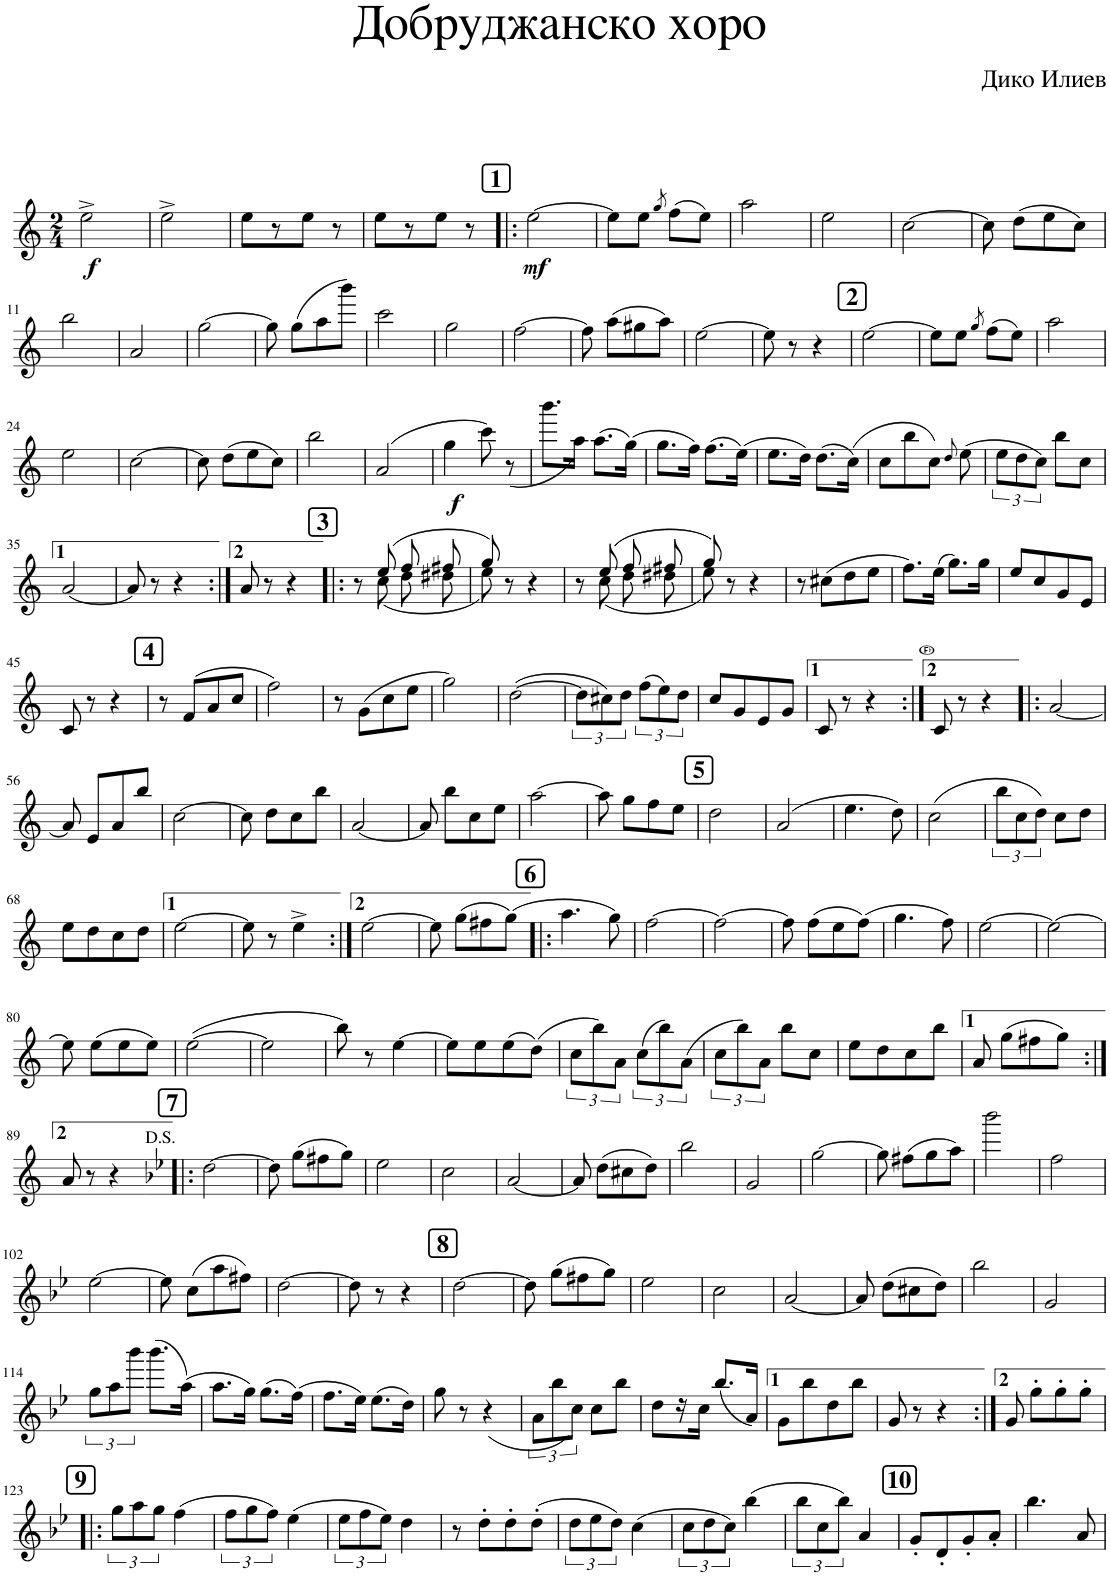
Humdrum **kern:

**kern	**dynam
*part1	*part1
*staff1	*staff1
*I"Tenor Saxophone	*
*I'Ten. Sax.	*
*clefG2	*
*Trd1c2	*
*k[]	*
*M2/4	*
=1	=1
!	!LO:DY:b
2ee^\	f
=2	=2
2ee^\	.
=3	=3
8ee\L	.
8r	.
8ee\J	.
8r	.
=4	=4
8ee\L	.
8r	.
8ee\J	.
8r	.
!!LO:REH:place=s1:a:B:cj:fs=14:t=1
=5!|:	=5!|:
!	!LO:DY:b
[2ee\	mf
=6	=6
8ee\L]	.
8ee\J	.
8qgg/	.
(8ff\L	.
8ee\J)	.
=7	=7
2aa\	.
=8	=8
2ee\	.
=9	=9
[2cc\	.
=10	=10
8cc\]	.
(8dd\L	.
8ee\	.
8cc\J)	.
!!LO:LB:g=z
=11	=11
2bb\	.
=12	=12
2a/	.
=13	=13
[2gg\	.
=14	=14
8gg\]	.
(8gg\L	.
8aa\	.
8bbb\J)	.
=15	=15
2ccc\	.
=16	=16
2gg\	.
=17	=17
[2ff\	.
=18	=18
8ff\]	.
(8aa\L	.
8gg#X\	.
8aa\J)	.
=19	=19
[2ee\	.
=20	=20
8ee\]	.
8r	.
4r	.
!!LO:REH:place=s1:a:B:cj:fs=14:t=2
=21	=21
[2ee\	.
=22	=22
8ee\L]	.
8ee\J	.
8qgg/	.
(8ff\L	.
8ee\J)	.
=23	=23
2aa\	.
!!LO:LB:g=z
=24	=24
2ee\	.
=25	=25
[2cc\	.
=26	=26
8cc\]	.
(8dd\L	.
8ee\	.
8cc\J)	.
=27	=27
2bb\	.
=28	=28
(2a/	.
=29	=29
!	!LO:DY:b
4gg\	f
8ccc\)	.
(8r	.
=30	=30
8.bbb\L	.
16aa\Jk)	.
(8.aa\L	.
(16gg\Jk)	.
=31	=31
8.gg\L	.
16ff\Jk)	.
(8.ff\L	.
(16ee\Jk)	.
=32	=32
8.ee\L	.
16dd\Jk)	.
(8.dd\L	.
(16cc\Jk)	.
=33	=33
8cc\L	.
8bb\	.
8cc\J)	.
8qdd/	.
(8ee\	.
=34	=34
12ee\L	.
12dd\	.
12cc\J)	.
8bb\L	.
8cc\J	.
!!LO:LB:g=z
=35	=35
[2a/	.
=36	=36
8a/]	.
8r	.
4r	.
=37:|!	=37:|!
8a/	.
8r	.
4r	.
!!LO:REH:place=s1:a:B:cj:fs=14:t=3
=38!|:	=38!|:
*^	*
8r	8ryy	.
(8ee/	(8cc\	.
8ff/	8dd\	.
8ff#X/	8dd#X\	.
=39	=39	=39
8gg/)	8ee\)	.
8r	4.ryy	.
4r	.	.
=40	=40	=40
8r	8ryy	.
(8ee/	(8cc\	.
8ff/	8dd\	.
8ff#X/	8dd#X\	.
=41	=41	=41
8gg/)	8ee\)	.
8r	4.ryy	.
4r	.	.
*v	*v	*
=42	=42
8r	.
(8cc#X\L	.
8dd\	.
8ee\J	.
=43	=43
8.ff\L)	.
(16ee\Jk	.
8.gg\L)	.
16gg\Jk	.
=44	=44
8ee/L	.
8cc/	.
8g/	.
8e/J	.
!!LO:LB:g=z
=45	=45
8c/	.
8r	.
4r	.
!!LO:REH:place=s1:a:B:cj:fs=14:t=4
=46	=46
8r	.
(8f/L	.
8a/	.
8cc/J	.
=47	=47
2ff\)	.
=48	=48
8r	.
(8g\L	.
8cc\	.
8ee\J	.
=49	=49
2gg\)	.
=50	=50
([2dd\	.
=51	=51
12dd\L]	.
12cc#X\)	.
12dd\J	.
(12ff\L	.
12ee\)	.
12dd\J	.
=52	=52
8cc/L	.
8g/	.
8e/	.
8g/J	.
=53	=53
8c/	.
8r	.
4r	.
=54:|!	=54:|!
8c/	.
8r	.
4r	.
=55!|:	=55!|:
[2a/	.
!!LO:LB:g=z
=56	=56
8a/]	.
8e/L	.
8a/	.
8bb/J	.
=57	=57
[2cc\	.
=58	=58
8cc\]	.
8dd\L	.
8cc\	.
8bb\J	.
=59	=59
[2a/	.
=60	=60
8a/]	.
8bb\L	.
8cc\	.
8ee\J	.
=61	=61
[2aa\	.
=62	=62
8aa\]	.
8gg\L	.
8ff\	.
8ee\J	.
!!LO:REH:place=s1:a:B:cj:fs=14:t=5
=63	=63
2dd\	.
=64	=64
(2a/	.
=65	=65
4.ee\	.
8dd\)	.
=66	=66
(2cc\	.
=67	=67
12bb\L	.
12cc\	.
12dd\J)	.
8cc\L	.
8dd\J	.
!!LO:LB:g=z
=68	=68
8ee\L	.
8dd\	.
8cc\	.
8dd\J	.
=69	=69
[2ee\	.
=70	=70
8ee\]	.
8r	.
4ee^\	.
=71:|!	=71:|!
[2ee\	.
=72	=72
8ee\]	.
(8gg\L	.
8ff#X\	.
(8gg\J)	.
!!LO:REH:place=s1:a:B:cj:fs=14:t=6
=73!|:	=73!|:
4.aa\	.
8gg\)	.
=74	=74
[2ff\	.
=75	=75
2ff\_	.
=76	=76
8ff\]	.
(8ff\L	.
8ee\	.
(8ff\J)	.
=77	=77
4.gg\	.
8ff\)	.
=78	=78
[2ee\	.
=79	=79
2ee\_	.
!!LO:LB:g=z
=80	=80
8ee\]	.
(8ee\L	.
8ee\	.
8ee\J)	.
=81	=81
([2ee\	.
=82	=82
2ee\]	.
=83	=83
8bb\)	.
8r	.
[4ee\	.
=84	=84
8ee\L]	.
8ee\	.
(8ee\	.
(8dd\J)	.
=85	=85
12cc\L	.
12bb\)	.
12a\J	.
(12cc\L	.
12bb\)	.
(12a\J	.
=86	=86
12cc\L	.
12bb\)	.
12a\J	.
8bb\L	.
8cc\J	.
=87	=87
8ee\L	.
8dd\	.
8cc\	.
8bb\J	.
=88	=88
8a/	.
(8gg\L	.
8ff#X\	.
8gg\J)	.
!!LO:LB:g=z
=89:|!	=89:|!
8a/	.
8r	.
4r	.
!!LO:REH:place=s1:a:B:cj:fs=14:t=7
=90!|:	=90!|:
*k[b-e-]	*
[2dd\	.
=91	=91
8dd\]	.
(8gg\L	.
8ff#X\	.
8gg\J)	.
=92	=92
2ee-\	.
=93	=93
2cc\	.
=94	=94
[2a/	.
=95	=95
8a/]	.
(8dd\L	.
8cc#X\	.
8dd\J)	.
=96	=96
2bb-\	.
=97	=97
2g/	.
=98	=98
[2gg\	.
=99	=99
8gg\]	.
(8ff#X\L	.
8gg\	.
8aa\J)	.
=100	=100
2bbb-\	.
=101	=101
2ff\	.
!!LO:LB:g=z
=102	=102
[2ee-\	.
=103	=103
8ee-\]	.
(8cc\L	.
8aa\	.
8ff#X\J)	.
=104	=104
[2dd\	.
=105	=105
8dd\]	.
8r	.
4r	.
!!LO:REH:place=s1:a:B:cj:fs=14:t=8
=106	=106
[2dd\	.
=107	=107
8dd\]	.
(8gg\L	.
8ff#X\	.
8gg\J)	.
=108	=108
2ee-\	.
=109	=109
2cc\	.
=110	=110
[2a/	.
=111	=111
8a/]	.
(8dd\L	.
8cc#X\	.
8dd\J)	.
=112	=112
2bb-\	.
=113	=113
(2g/	.
!!LO:LB:g=z
=114	=114
12gg\L	.
12aa\	.
12bbb-\J)	.
(8.bbb-\L	.
(16aa\Jk)	.
=115	=115
8.aa\L	.
16gg\Jk)	.
(8.gg\L	.
(16ff\Jk)	.
=116	=116
8.ff\L	.
16ee-\Jk)	.
(8.ee-\L	.
16dd\Jk)	.
=117	=117
8gg\	.
8r	.
(4r	.
=118	=118
12a\L	.
12bb-\	.
12cc\J)	.
8cc\L	.
8bb-\J	.
=119	=119
8dd\L	.
16r	.
16cc\JJ	.
(8.bb-/L	.
16a/Jk)	.
=120	=120
8g\L	.
8bb-\	.
8dd\	.
8bb-\J	.
=121	=121
8g/	.
8r	.
4r	.
=122:|!	=122:|!
8g/	.
8gg'\L	.
8gg'\	.
(8gg'\J	.
!!LO:LB:g=z
!!LO:REH:place=s1:a:B:cj:fs=14:t=9
=123!|:	=123!|:
12gg\L	.
12aa\	.
12gg\J)	.
(4ff\	.
=124	=124
12ff\L	.
12gg\	.
12ff\J)	.
(4ee-\	.
=125	=125
12ee-\L	.
12ff\	.
12ee-\J)	.
4dd\	.
=126	=126
8r	.
8dd'\L	.
8dd'\	.
(8dd'\J	.
=127	=127
12dd\L	.
12ee-\	.
12dd\J)	.
(4cc\	.
=128	=128
12cc\L	.
12dd\	.
12cc\J)	.
(4bb-\	.
=129	=129
12bb-\L	.
12cc\	.
12bb-\J)	.
4a/	.
!!LO:REH:place=s1:a:B:cj:fs=14:t=10
=130	=130
8g'/L	.
8d'/	.
8g'/	.
8a'/J	.
=131	=131
4.bb-\	.
8a/	.
=	=
*-	*-
